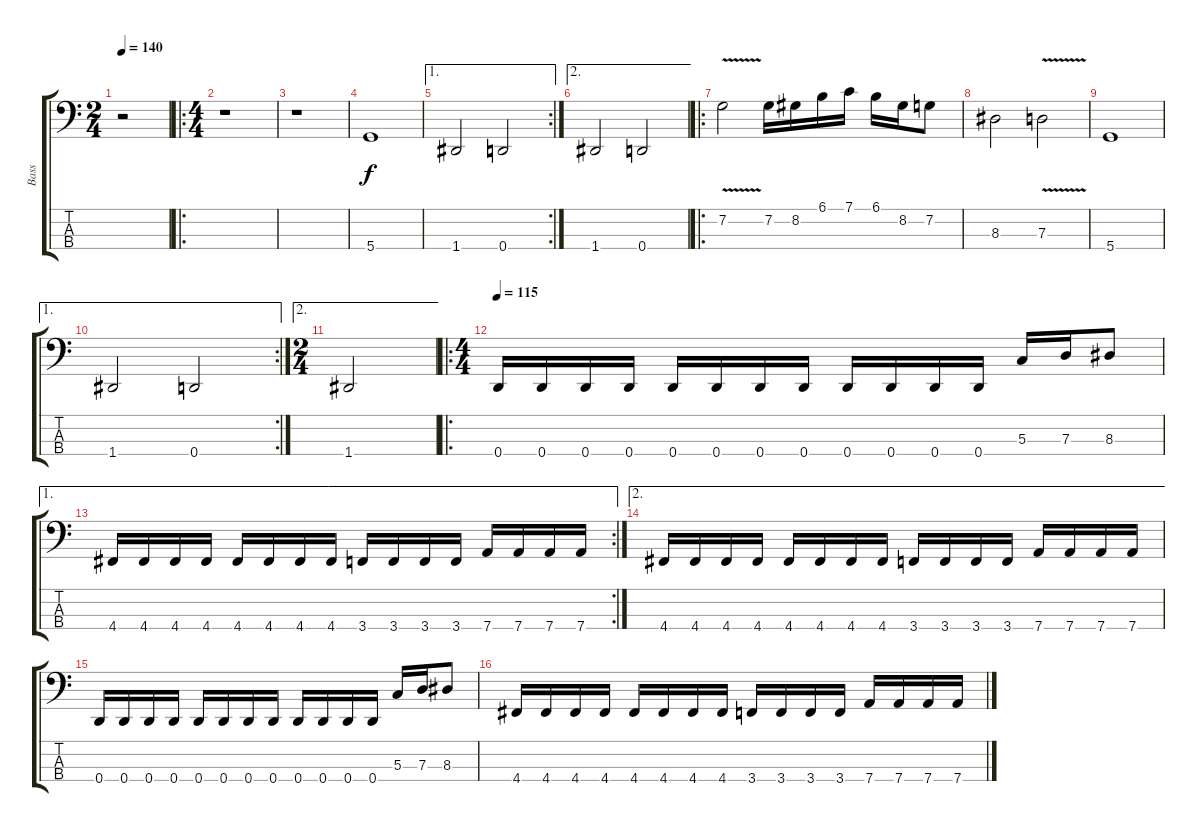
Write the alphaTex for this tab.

\track ("Bass" "Bass") {instrument electricbasspick}
\staff {score tabs}
\tuning (F2 C2 G1 D1) {hide}
\ts (2 4)
\tempo 140
\tempo 100
\tempo 140
\clef f4
\ks c
r.2{dy f instrument electricbasspick} |
\ro
\ts (4 4)
r.1 |
r.1 |
5.4.1 |
\ae 1
\rc 2
1.4.2 0.4.2 |
\ae 2
1.4.2 0.4.2 |
\ro
7.2{v}.2 7.2.16 8.2.16 6.1.16 7.1.16 6.1.16 8.2.16 7.2.8 |
8.3.2 7.3{v}.2 |
5.4.1 |
\ae 1
\rc 2
1.4.2 0.4.2 |
\ae 2
\ts (2 4)
1.4.2 |
\ro
\ts (4 4)
\tempo 115
0.4.16 0.4.16 0.4.16 0.4.16 0.4.16 0.4.16 0.4.16 0.4.16 0.4.16 0.4.16 0.4.16 0.4.16 5.3.16 7.3.16 8.3.8 |
\ae 1
\rc 2
4.4.16 4.4.16 4.4.16 4.4.16 4.4.16 4.4.16 4.4.16 4.4.16 3.4.16 3.4.16 3.4.16 3.4.16 7.4.16 7.4.16 7.4.16 7.4.16 |
\ae 2
4.4.16 4.4.16 4.4.16 4.4.16 4.4.16 4.4.16 4.4.16 4.4.16 3.4.16 3.4.16 3.4.16 3.4.16 7.4.16 7.4.16 7.4.16 7.4.16 |
0.4.16 0.4.16 0.4.16 0.4.16 0.4.16 0.4.16 0.4.16 0.4.16 0.4.16 0.4.16 0.4.16 0.4.16 5.3.16 7.3.16 8.3.8 |
4.4.16 4.4.16 4.4.16 4.4.16 4.4.16 4.4.16 4.4.16 4.4.16 3.4.16 3.4.16 3.4.16 3.4.16 7.4.16 7.4.16 7.4.16 7.4.16
